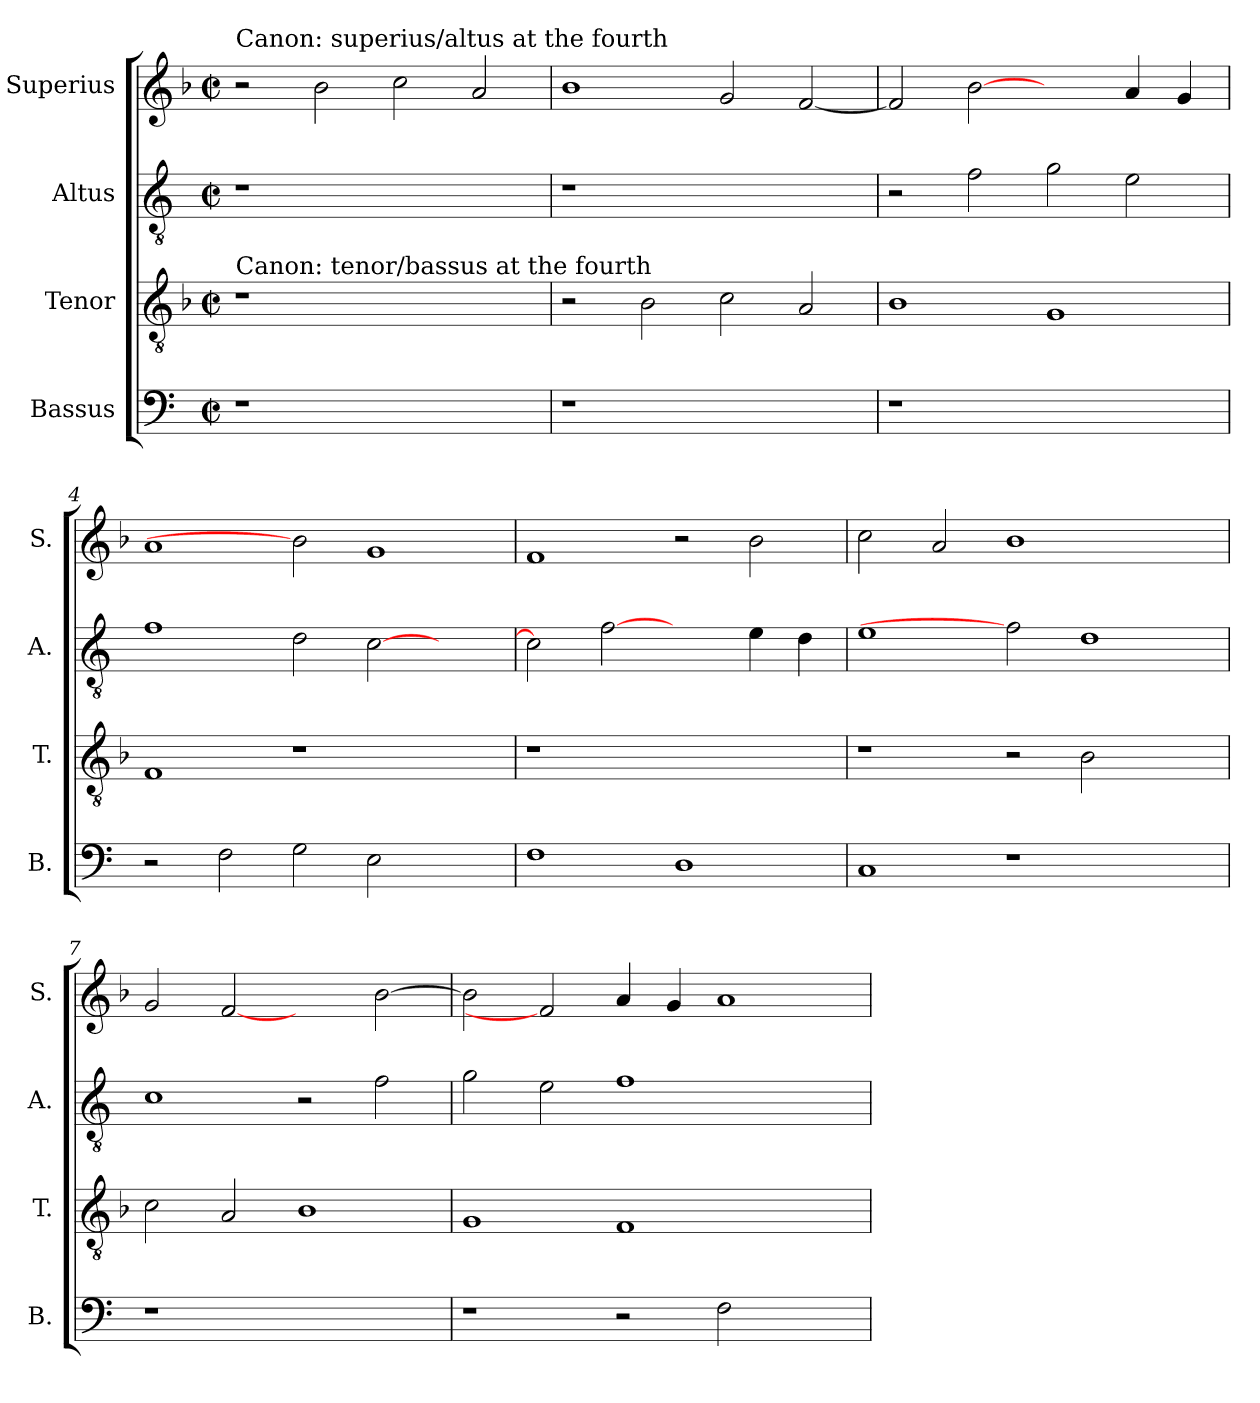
**kern	**kern	**kern	**kern
*part4	*part3	*part2	*part1
*staff4	*staff3	*staff2	*staff1
*I"Bassus	*I"Tenor	*I"Altus	*I"Superius
*I'B.	*I'T.	*I'A.	*I'S.
!!LO:PB:g=z
*clefF4	*clefGv2	*clefGv2	*clefG2
*	*ITrd7c12	*ITrd7c12	*
*k[]	*k[b-]	*k[]	*k[b-]
*C:	*d:	*C:	*d:
*M2/2	*M2/2	*M2/2	*M2/2
*met(c|)	*met(c|)	*met(c|)	*met(c|)
=1	=1	=1	=1
!	!	!	!LO:TX:a:t=Canon&colon; superius/altus at the fourth
!	!LO:TX:a:t=Canon&colon; tenor/bassus at the fourth	!	!
!LO:N:vis=1	!LO:N:vis=1	!LO:N:vis=1	!
1r	1r	1r	2r
.	.	.	2b-i\
1ryy	1ryy	1ryy	2cci\
.	.	.	2ai/
=2	=2	=2	=2
!LO:N:vis=1	!	!LO:N:vis=1	!
1r	2r	1r	1b-i
.	2BB-i\	.	.
1ryy	2Ci\	1ryy	2gi/
.	2AAi/	.	[<2fi/
=3	=3	=3	=3
!LO:N:vis=1	!	!	!
1r	1BB-i	2r	2fi/]
.	.	2Fi\	[2b-i
1ryy	1GGi	2Gi\	2ryy
.	.	2Ei\	4ai/
.	.	.	4gi/
=4	=4	=4	=4
2r	1FFi	1Fi	1ai
2Fi\	.	.	.
2Gi\	1r	2Di\	2b-i]
2Ei\	.	[>2Ci\	1gi
2ryy	2ryy	2ryy	.
!!LO:LB:g=z
=5	=5	=5	=5
!	!LO:N:vis=1	!	!
1Fi	1r	2Ci\]	1fi
.	.	[2Fi	.
1Di	1ryy	2ryy	2r
.	.	4Ei\	2b-i\
.	.	4Di\	.
=6	=6	=6	=6
1Ci	1r	1Ei	2cci\
.	.	.	2ai/
1r	2r	2Fi]	1b-i
.	2BB-i\	1Di	.
2ryy	2ryy	.	2ryy
=7	=7	=7	=7
!LO:N:vis=1	!	!	!
1r	2Ci\	1Ci	2gi/
.	2AAi/	.	[2fi
1ryy	1BB-i	2r	2ryy
.	.	2Fi\	[>2b-i\
=8	=8	=8	=8
1r	1GGi	2Gi\	2b-i\]
.	.	2Ei\	2fi]
2r	1FFi	1Fi	4ai/
.	.	.	4gi/
2Fi\	.	.	1ai
2ryy	2ryy	2ryy	.
=	=	=	=
*-	*-	*-	*-
